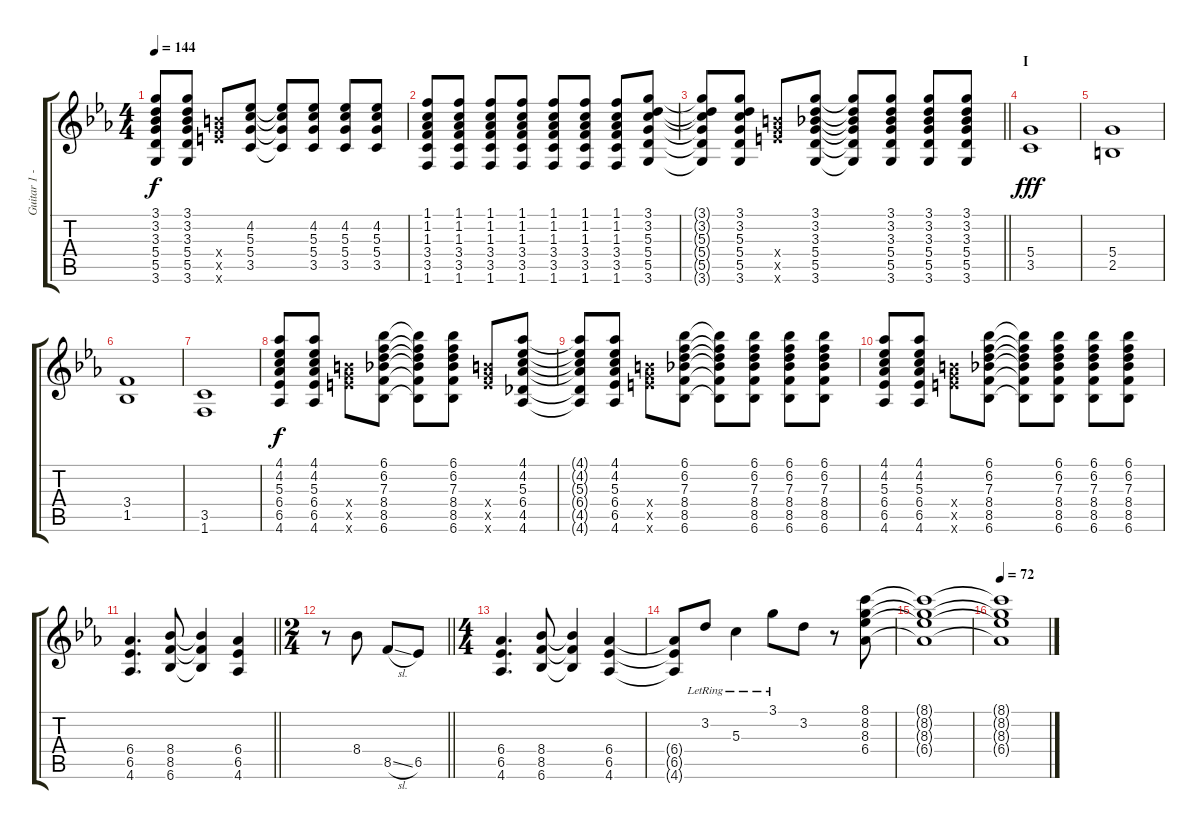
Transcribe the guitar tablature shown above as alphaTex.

\track ("Guitar 1 - Shinji" "Guitar 1 -") {instrument distortionguitar}
\staff {score tabs}
\tuning (E4 B3 G3 D3 A2 E2) {hide}
\ts (4 4)
\tempo 144
\clef g2
\ks eb
(3.1{t} 3.2{t} 3.3{t} 5.4{t} 5.5{t} 3.6{t}).8{dy f} (3.1 3.2 3.3 5.4 5.5 3.6).8 (9.4{x} 10.5{x} 12.6{x}).8 (4.2 5.3 5.4 3.5).8 (4.2{t} 5.3{t} 5.4{t} 3.5{t}).8 (4.2 5.3 5.4 3.5).8 (4.2 5.3 5.4 3.5).8 (4.2 5.3 5.4 3.5).8 |
(1.1 1.2 1.3 3.4 3.5 1.6).8 (1.1 1.2 1.3 3.4 3.5 1.6).8 (1.1 1.2 1.3 3.4 3.5 1.6).8 (1.1 1.2 1.3 3.4 3.5 1.6).8 (1.1 1.2 1.3 3.4 3.5 1.6).8 (1.1 1.2 1.3 3.4 3.5 1.6).8 (1.1 1.2 1.3 3.4 3.5 1.6).8 (3.1 3.2 5.3 5.4 5.5 3.6).8 |
\barLineRight lightlight
(3.1{t} 3.2{t} 5.3{t} 5.4{t} 5.5{t} 3.6{t}).8 (3.1 3.2 5.3 5.4 5.5 3.6).8 (9.4{x} 10.5{x} 12.6{x}).8 (3.1 3.2 3.3 5.4 5.5 3.6).8 (3.1{t} 3.2{t} 3.3{t} 5.4{t} 5.5{t} 3.6{t}).8 (3.1 3.2 3.3 5.4 5.5 3.6).8 (3.1 3.2 3.3 5.4 5.5 3.6).8 (3.1 3.2 3.3 5.4 5.5 3.6).8 |
\section ("" "I")
(5.4 3.5).1{dy fff} |
(5.4 2.5).1 |
(3.4 1.5).1 |
(3.5 1.6).1 |
(4.1 4.2 5.3 6.4 6.5 4.6).8{dy f} (4.1 4.2 5.3 6.4 6.5 4.6).8 (9.4{x} 10.5{x} 12.6{x}).8 (6.1 6.2 7.3 8.4 8.5 6.6).8 (6.1{t} 6.2{t} 7.3{t} 8.4{t} 8.5{t} 6.6{t}).8 (6.1 6.2 7.3 8.4 8.5 6.6).8 (9.4{x} 10.5{x} 12.6{x}).8 (4.1 4.2 5.3 6.4 4.5 4.6).8 |
(4.1{t} 4.2{t} 5.3{t} 6.4{t} 4.5{t} 4.6{t}).8 (4.1 4.2 5.3 6.4 6.5 4.6).8 (9.4{x} 10.5{x} 12.6{x}).8 (6.1 6.2 7.3 8.4 8.5 6.6).8 (6.1{t} 6.2{t} 7.3{t} 8.4{t} 8.5{t} 6.6{t}).8 (6.1 6.2 7.3 8.4 8.5 6.6).8 (6.1 6.2 7.3 8.4 8.5 6.6).8 (6.1 6.2 7.3 8.4 8.5 6.6).8 |
(4.1 4.2 5.3 6.4 6.5 4.6).8 (4.1 4.2 5.3 6.4 6.5 4.6).8 (9.4{x} 10.5{x} 12.6{x}).8 (6.1 6.2 7.3 8.4 8.5 6.6).8 (6.1{t} 6.2{t} 7.3{t} 8.4{t} 8.5{t} 6.6{t}).8 (6.1 6.2 7.3 8.4 8.5 6.6).8 (6.1 6.2 7.3 8.4 8.5 6.6).8 (6.1 6.2 7.3 8.4 8.5 6.6).8 |
\barLineRight lightlight
(6.4 6.5 4.6).4{d volume 10} (8.4 8.5 6.6).8 (8.4{t} 8.5{t} 6.6{t}).4 (6.4 6.5 4.6).4 |
\ts (2 4)
\barLineRight lightlight
r.8 8.4.8 8.5{sl}.8 6.5.8 |
\ts (4 4)
(6.4 6.5 4.6).4{d} (8.4 8.5 6.6).8 (8.4{t} 8.5{t} 6.6{t}).4 (6.4 6.5 4.6).4 |
(6.4{t} 6.5{t} 4.6{t}).8 3.2{lr}.8 5.3{lr}.4 3.1{lr}.8 3.2.8 r.8 (8.1 8.2 8.3 6.4).8 |
(8.1{t} 8.2{t} 8.3{t} 6.4{t}).1 |
\tempo 72
(8.1{t} 8.2{t} 8.3{t} 6.4{t}).1
